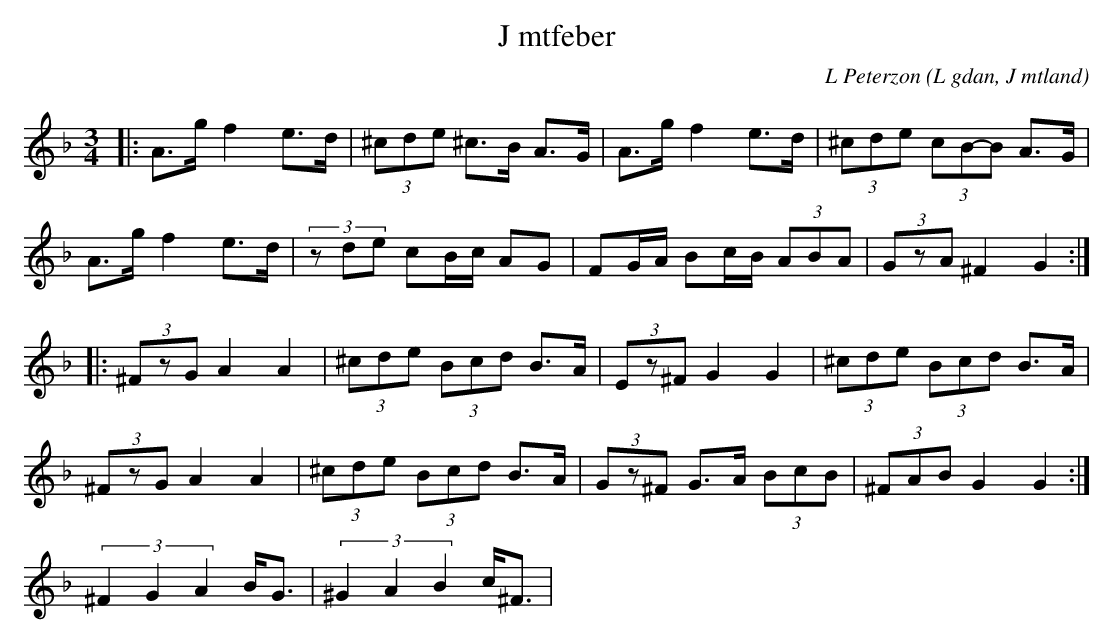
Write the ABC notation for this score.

X:1
T:J mtfeber
C: L Peterzon
O:L gdan, J mtland
M:3/4
L:1/8
K:Dm
|: A>g f2 e>d|(3^cde ^c>B A>G|A>g f2 e>d|(3^cde (3cB-B A>G|
A>g f2 e>d|(3zde cB/c/ AG|FG/A/ Bc/B/ (3ABA|(3GzA ^F2 G2:|
|:(3^FzG A2 A2|(3^cde (3Bcd B>A|(3Ez^F G2 G2|(3^cde (3Bcd B>A|
(3^FzG A2 A2|(3^cde (3Bcd B>A| (3Gz^F G>A (3BcB|(3^FAB G2 G2:|
(3^F2G2A2 B<G|(3^G2A2B2 c<^F|
